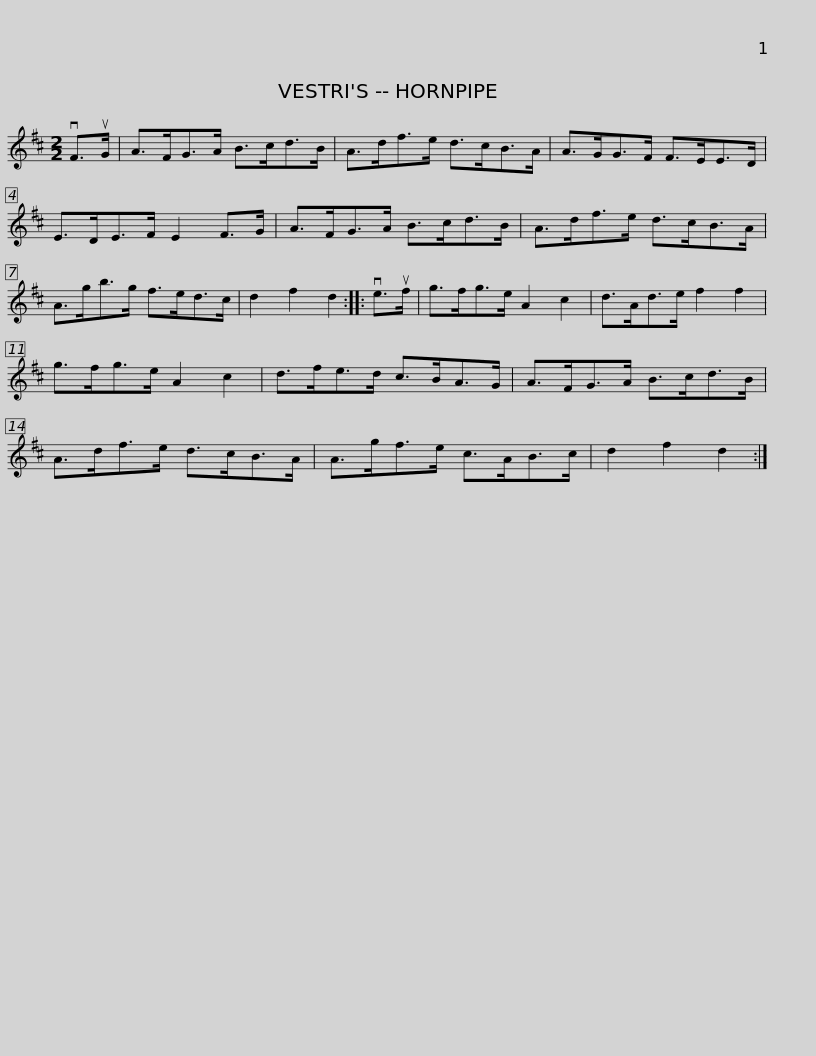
X:1
L:1/8
M:2/2
I:linebreak $
K:D
V:1 treble
V:1
 vF>uG | A>FG>A B>cd>B | A>df>e d>cB>A | A>GG>F F>EE>D | E>DE>F E2 F>G |$ %5
 A>FG>A B>cd>B | A>df>e d>cB>A | A>gb>g f>ed>c | d2 f2 d2 :: ve>uf | %10
 g>fg>e A2 c2 |$ d>Ad>e f2 f2 | g>fg>e A2 c2 | d>fe>d c>BA>G | A>FG>A B>cd>B | %15
 A>df>e d>cB>A |$ A>gf>e c>AB>c | d2 f2 d2 :| %18
